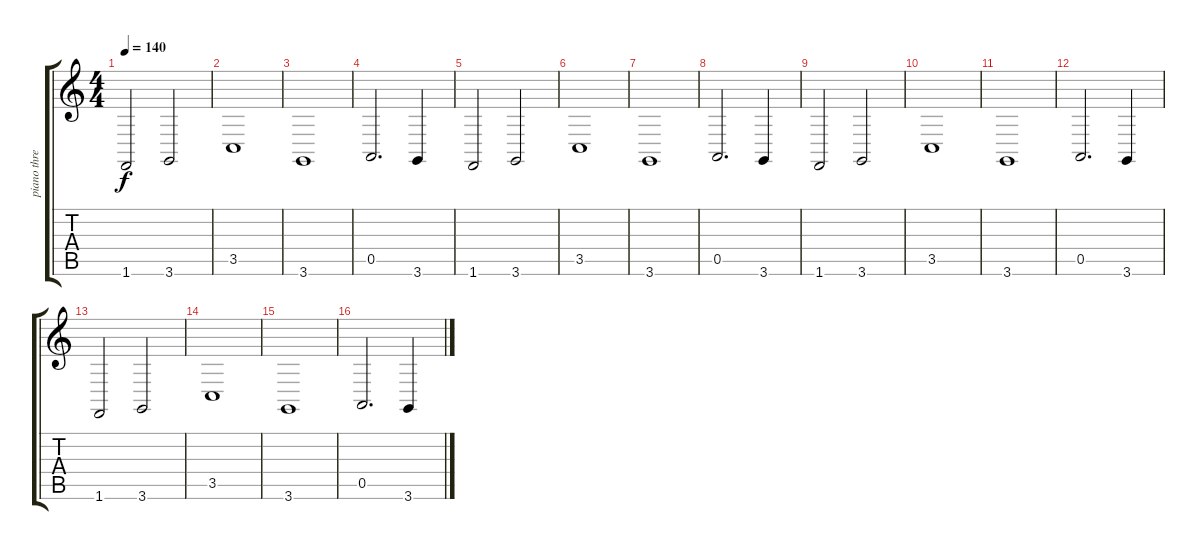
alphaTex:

\track ("piano three" "piano thre") {instrument acousticgrandpiano}
\staff {score tabs}
\tuning (E4 B3 G3 D3 A2 E2) {hide}
\ts (4 4)
\tempo 140
\clef g2
\ks c
1.6.2{dy f} 3.6.2 |
3.5.1 |
3.6.1 |
0.5.2{d} 3.6.4 |
1.6.2 3.6.2 |
3.5.1 |
3.6.1 |
0.5.2{d} 3.6.4 |
1.6.2 3.6.2 |
3.5.1 |
3.6.1 |
0.5.2{d} 3.6.4 |
1.6.2 3.6.2 |
3.5.1 |
3.6.1 |
0.5.2{d} 3.6.4
